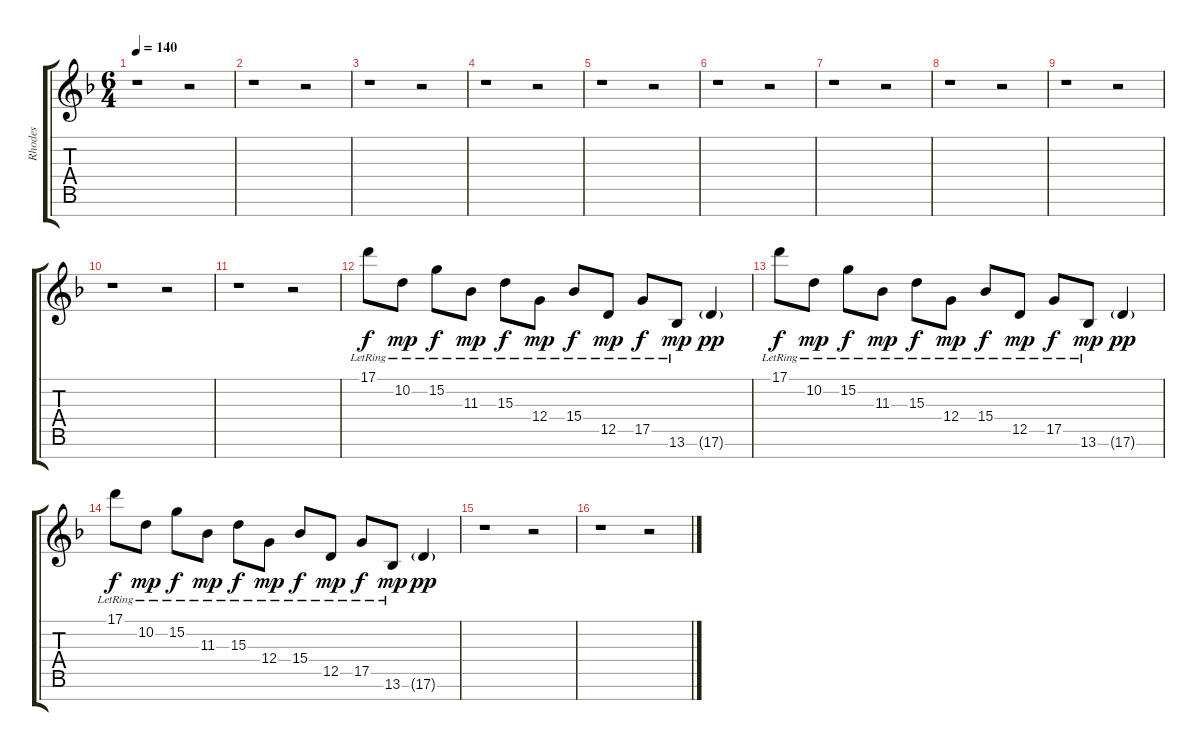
\track ("Rhodes" "Rhodes") {instrument electricpiano1}
\staff {score tabs}
\tuning (A4 E4 B3 G3 D3 A2 E2) {hide}
\ts (6 4)
\tempo 140
\clef g2
\ks dminor
r.1{dy f instrument electricpiano1} r.2 |
r.1 r.2 |
r.1 r.2 |
r.1 r.2 |
r.1 r.2 |
r.1 r.2 |
r.1 r.2 |
r.1 r.2 |
r.1 r.2 |
r.1 r.2 |
r.1 r.2 |
17.1{lr}.8 10.2{lr}.8{dy mp} 15.2{lr}.8{dy f} 11.3{lr}.8{dy mp} 15.3{lr}.8{dy f} 12.4{lr}.8{dy mp} 15.4{lr}.8{dy f} 12.5{lr}.8{dy mp} 17.5{lr}.8{dy f} 13.6{lr}.8{dy mp} 17.6{g}.4{dy pp} |
17.1{lr}.8{dy f} 10.2{lr}.8{dy mp} 15.2{lr}.8{dy f} 11.3{lr}.8{dy mp} 15.3{lr}.8{dy f} 12.4{lr}.8{dy mp} 15.4{lr}.8{dy f} 12.5{lr}.8{dy mp} 17.5{lr}.8{dy f} 13.6{lr}.8{dy mp} 17.6{g}.4{dy pp} |
17.1{lr}.8{dy f} 10.2{lr}.8{dy mp} 15.2{lr}.8{dy f} 11.3{lr}.8{dy mp} 15.3{lr}.8{dy f} 12.4{lr}.8{dy mp} 15.4{lr}.8{dy f} 12.5{lr}.8{dy mp} 17.5{lr}.8{dy f} 13.6{lr}.8{dy mp} 17.6{g}.4{dy pp} |
r.1 r.2 |
r.1 r.2
